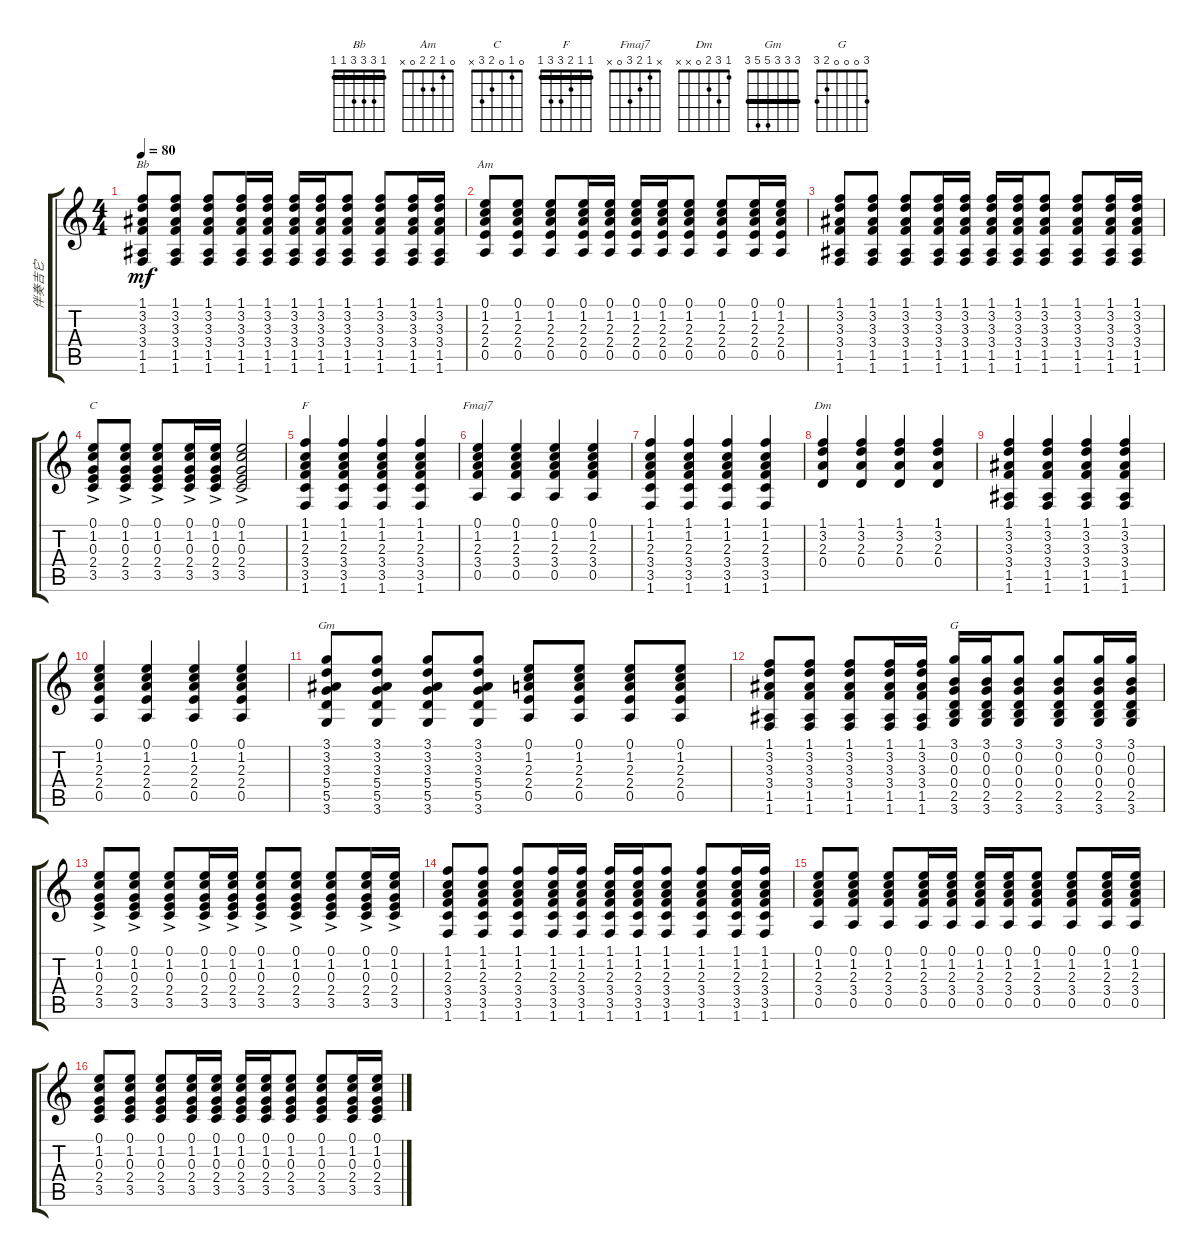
\track ("伴奏吉它" "伴奏吉它") {instrument acousticguitarsteel}
\staff {score tabs}
\tuning (E4 B3 G3 D3 A2 E2) {hide}
\chord ("Bb" 1 3 3 3 1 1) {barre 1}
\chord ("Am" 0 1 2 2 0 x)
\chord ("C" 0 1 0 2 3 x)
\chord ("F" 1 1 2 3 3 1) {barre 1}
\chord ("Fmaj7" x 1 2 3 0 x)
\chord ("Dm" 1 3 2 0 x x)
\chord ("Gm" 3 3 3 5 5 3) {barre 3}
\chord ("G" 3 0 0 0 2 3)
\ts (4 4)
\tempo 80
\clef g2
\ks c
(1.1 3.2 3.3 3.4 1.5 1.6).8{ch "Bb" dy mf} (1.1 3.2 3.3 3.4 1.5 1.6).8 (1.1 3.2 3.3 3.4 1.5 1.6).8 (1.1 3.2 3.3 3.4 1.5 1.6).16 (1.1 3.2 3.3 3.4 1.5 1.6).16 (1.1 3.2 3.3 3.4 1.5 1.6).16 (1.1 3.2 3.3 3.4 1.5 1.6).16 (1.1 3.2 3.3 3.4 1.5 1.6).8 (1.1 3.2 3.3 3.4 1.5 1.6).8 (1.1 3.2 3.3 3.4 1.5 1.6).16 (1.1 3.2 3.3 3.4 1.5 1.6).16 |
(0.1 1.2 2.3 2.4 0.5).8{ch "Am"} (0.1 1.2 2.3 2.4 0.5).8 (0.1 1.2 2.3 2.4 0.5).8 (0.1 1.2 2.3 2.4 0.5).16 (0.1 1.2 2.3 2.4 0.5).16 (0.1 1.2 2.3 2.4 0.5).16 (0.1 1.2 2.3 2.4 0.5).16 (0.1 1.2 2.3 2.4 0.5).8 (0.1 1.2 2.3 2.4 0.5).8 (0.1 1.2 2.3 2.4 0.5).16 (0.1 1.2 2.3 2.4 0.5).16 |
(1.1 3.2 3.3 3.4 1.5 1.6).8 (1.1 3.2 3.3 3.4 1.5 1.6).8 (1.1 3.2 3.3 3.4 1.5 1.6).8 (1.1 3.2 3.3 3.4 1.5 1.6).16 (1.1 3.2 3.3 3.4 1.5 1.6).16 (1.1 3.2 3.3 3.4 1.5 1.6).16 (1.1 3.2 3.3 3.4 1.5 1.6).16 (1.1 3.2 3.3 3.4 1.5 1.6).8 (1.1 3.2 3.3 3.4 1.5 1.6).8 (1.1 3.2 3.3 3.4 1.5 1.6).16 (1.1 3.2 3.3 3.4 1.5 1.6).16 |
(0.1{ac} 1.2{ac} 0.3{ac} 2.4{ac} 3.5{ac}).8{ch "C"} (0.1{ac} 1.2{ac} 0.3{ac} 2.4{ac} 3.5{ac}).8 (0.1{ac} 1.2{ac} 0.3{ac} 2.4{ac} 3.5{ac}).8 (0.1{ac} 1.2{ac} 0.3{ac} 2.4{ac} 3.5{ac}).16 (0.1{ac} 1.2{ac} 0.3{ac} 2.4{ac} 3.5{ac}).16 (0.1{ac} 1.2{ac} 0.3{ac} 2.4{ac} 3.5{ac}).2 |
(1.1 1.2 2.3 3.4 3.5 1.6).4{ch "F"} (1.1 1.2 2.3 3.4 3.5 1.6).4 (1.1 1.2 2.3 3.4 3.5 1.6).4 (1.1 1.2 2.3 3.4 3.5 1.6).4 |
(0.1 1.2 2.3 3.4 0.5).4{ch "Fmaj7"} (0.1 1.2 2.3 3.4 0.5).4 (0.1 1.2 2.3 3.4 0.5).4 (0.1 1.2 2.3 3.4 0.5).4 |
(1.1 1.2 2.3 3.4 3.5 1.6).4 (1.1 1.2 2.3 3.4 3.5 1.6).4 (1.1 1.2 2.3 3.4 3.5 1.6).4 (1.1 1.2 2.3 3.4 3.5 1.6).4 |
(1.1 3.2 2.3 0.4).4{ch "Dm"} (1.1 3.2 2.3 0.4).4 (1.1 3.2 2.3 0.4).4 (1.1 3.2 2.3 0.4).4 |
(1.1 3.2 3.3 3.4 1.5 1.6).4 (1.1 3.2 3.3 3.4 1.5 1.6).4 (1.1 3.2 3.3 3.4 1.5 1.6).4 (1.1 3.2 3.3 3.4 1.5 1.6).4 |
(0.1 1.2 2.3 2.4 0.5).4 (0.1 1.2 2.3 2.4 0.5).4 (0.1 1.2 2.3 2.4 0.5).4 (0.1 1.2 2.3 2.4 0.5).4 |
(3.1 3.2 3.3 5.4 5.5 3.6).8{ch "Gm"} (3.1 3.2 3.3 5.4 5.5 3.6).8 (3.1 3.2 3.3 5.4 5.5 3.6).8 (3.1 3.2 3.3 5.4 5.5 3.6).8 (0.1 1.2 2.3 2.4 0.5).8 (0.1 1.2 2.3 2.4 0.5).8 (0.1 1.2 2.3 2.4 0.5).8 (0.1 1.2 2.3 2.4 0.5).8 |
(1.1 3.2 3.3 3.4 1.5 1.6).8 (1.1 3.2 3.3 3.4 1.5 1.6).8 (1.1 3.2 3.3 3.4 1.5 1.6).8 (1.1 3.2 3.3 3.4 1.5 1.6).16 (1.1 3.2 3.3 3.4 1.5 1.6).16 (3.1 0.2 0.3 0.4 2.5 3.6).16{ch "G"} (3.1 0.2 0.3 0.4 2.5 3.6).16 (3.1 0.2 0.3 0.4 2.5 3.6).8 (3.1 0.2 0.3 0.4 2.5 3.6).8 (3.1 0.2 0.3 0.4 2.5 3.6).16 (3.1 0.2 0.3 0.4 2.5 3.6).16 |
(0.1{ac} 1.2{ac} 0.3{ac} 2.4{ac} 3.5{ac}).8 (0.1{ac} 1.2{ac} 0.3{ac} 2.4{ac} 3.5{ac}).8 (0.1{ac} 1.2{ac} 0.3{ac} 2.4{ac} 3.5{ac}).8 (0.1{ac} 1.2{ac} 0.3{ac} 2.4{ac} 3.5{ac}).16 (0.1{ac} 1.2{ac} 0.3{ac} 2.4{ac} 3.5{ac}).16 (0.1{ac} 1.2{ac} 0.3{ac} 2.4{ac} 3.5{ac}).8 (0.1{ac} 1.2{ac} 0.3{ac} 2.4{ac} 3.5{ac}).8 (0.1{ac} 1.2{ac} 0.3{ac} 2.4{ac} 3.5{ac}).8 (0.1{ac} 1.2{ac} 0.3{ac} 2.4{ac} 3.5{ac}).16 (0.1{ac} 1.2{ac} 0.3{ac} 2.4{ac} 3.5{ac}).16 |
(1.1 1.2 2.3 3.4 3.5 1.6).8 (1.1 1.2 2.3 3.4 3.5 1.6).8 (1.1 1.2 2.3 3.4 3.5 1.6).8 (1.1 1.2 2.3 3.4 3.5 1.6).16 (1.1 1.2 2.3 3.4 3.5 1.6).16 (1.1 1.2 2.3 3.4 3.5 1.6).16 (1.1 1.2 2.3 3.4 3.5 1.6).16 (1.1 1.2 2.3 3.4 3.5 1.6).8 (1.1 1.2 2.3 3.4 3.5 1.6).8 (1.1 1.2 2.3 3.4 3.5 1.6).16 (1.1 1.2 2.3 3.4 3.5 1.6).16 |
(0.1 1.2 2.3 3.4 0.5).8 (0.1 1.2 2.3 3.4 0.5).8 (0.1 1.2 2.3 3.4 0.5).8 (0.1 1.2 2.3 3.4 0.5).16 (0.1 1.2 2.3 3.4 0.5).16 (0.1 1.2 2.3 3.4 0.5).16 (0.1 1.2 2.3 3.4 0.5).16 (0.1 1.2 2.3 3.4 0.5).8 (0.1 1.2 2.3 3.4 0.5).8 (0.1 1.2 2.3 3.4 0.5).16 (0.1 1.2 2.3 3.4 0.5).16 |
(0.1 1.2 0.3 2.4 3.5).8 (0.1 1.2 0.3 2.4 3.5).8 (0.1 1.2 0.3 2.4 3.5).8 (0.1 1.2 0.3 2.4 3.5).16 (0.1 1.2 0.3 2.4 3.5).16 (0.1 1.2 0.3 2.4 3.5).16 (0.1 1.2 0.3 2.4 3.5).16 (0.1 1.2 0.3 2.4 3.5).8 (0.1 1.2 0.3 2.4 3.5).8 (0.1 1.2 0.3 2.4 3.5).16 (0.1 1.2 0.3 2.4 3.5).16
